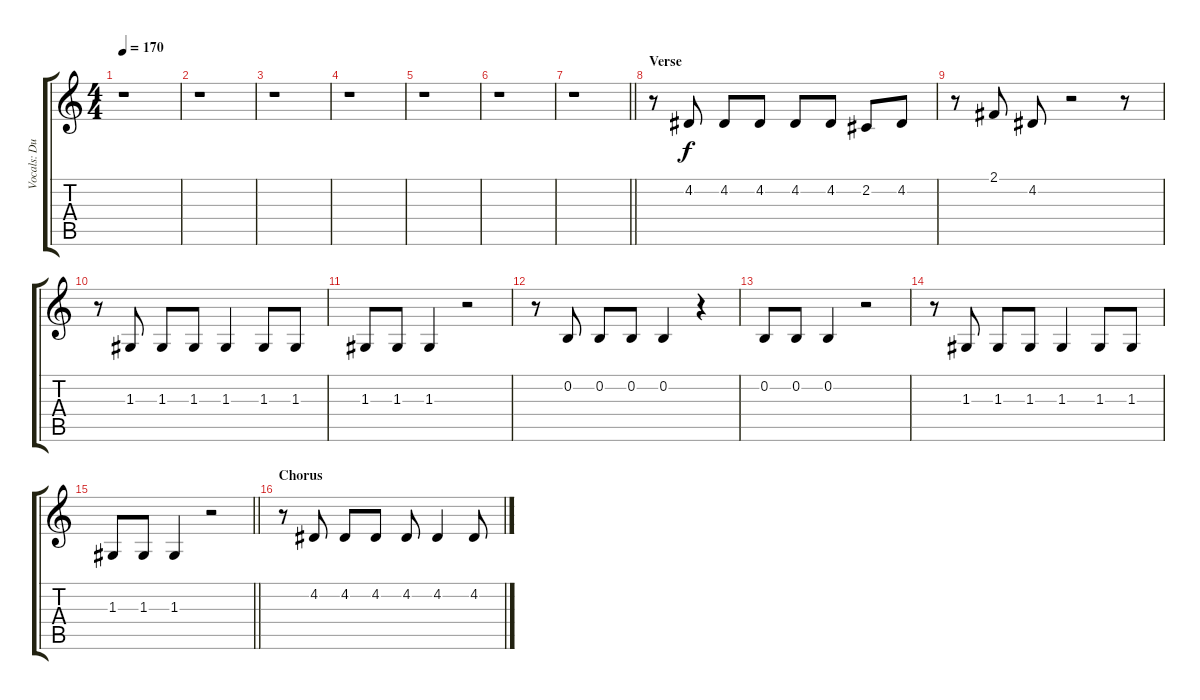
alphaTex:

\track ("Vocals: Duff" "Vocals: Du") {solo instrument lead2sawtooth}
\staff {score tabs}
\tuning (E4 B3 G3 D3 A2 E2) {hide}
\ts (4 4)
\tempo 170
\clef g2
\ks c
r.1{dy f} |
r.1 |
r.1 |
r.1 |
r.1 |
r.1 |
\barLineRight lightlight
r.1 |
\section ("" "Verse")
r.8 4.2.8 4.2.8 4.2.8 4.2.8 4.2.8 2.2.8 4.2.8 |
r.8 2.1.8 4.2.8 r.2 r.8 |
r.8 1.3.8 1.3.8 1.3.8 1.3.4 1.3.8 1.3.8 |
1.3.8 1.3.8 1.3.4 r.2 |
r.8 0.2.8 0.2.8 0.2.8 0.2.4 r.4 |
0.2.8 0.2.8 0.2.4 r.2 |
r.8 1.3.8 1.3.8 1.3.8 1.3.4 1.3.8 1.3.8 |
\barLineRight lightlight
1.3.8 1.3.8 1.3.4 r.2 |
\section ("" "Chorus")
r.8 4.2.8 4.2.8 4.2.8 4.2.8 4.2.4 4.2.8
